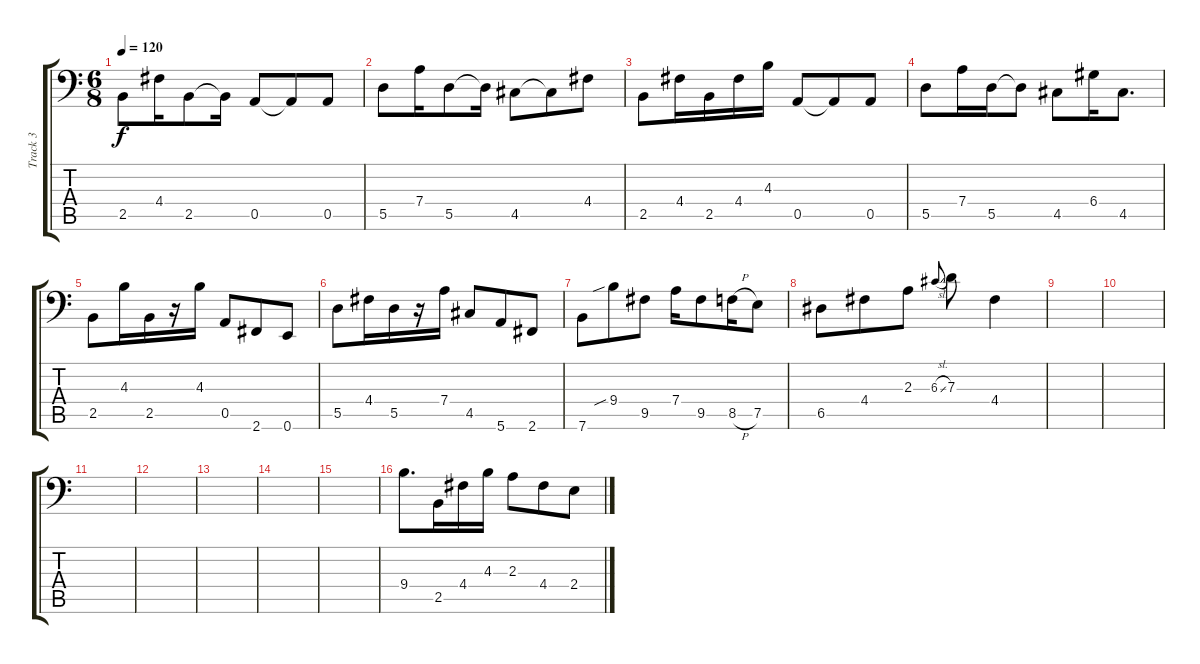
\track ("Track 3" "Track 3") {instrument acousticbass}
\staff {score tabs}
\tuning (E3 B2 G2 D2 A1 E1) {hide}
\ts (6 8)
\tempo 120
\clef f4
\ks c
2.5.8{dy f} 4.4.16 2.5.8 2.5{t}.16 0.5.8 0.5{t}.8 0.5.8 |
5.5.8 7.4.16 5.5.8 5.5{t}.16 4.5.8 4.5{t}.8 4.4.8 |
2.5.8 4.4.16 2.5.16 4.4.16 4.3.16 0.5.8 0.5{t}.8 0.5.8 |
5.5.8 7.4.16 5.5.16 5.5{t}.8 4.5.8 6.4.16 4.5.8{d} |
2.5.8 4.3.16 2.5.16 r.16 4.3.16 0.5.8 2.6.8 0.6.8 |
5.5.8 4.4.16 5.5.16 r.16 7.4.16 4.5.8 5.6.8 2.6.8 |
7.6.8 9.4{sib}.8 9.5.8 7.4.16 9.5.8 8.5{h}.16 7.5.8 |
6.5.8 4.4.8 2.3.8 6.3{sl}.8{gr onbeat} 7.3.8 4.4.4 |
|
|
|
|
|
|
|
9.4.8{d} 2.5.16 4.4.16 4.3.16 2.3.8 4.4.8 2.4.8
